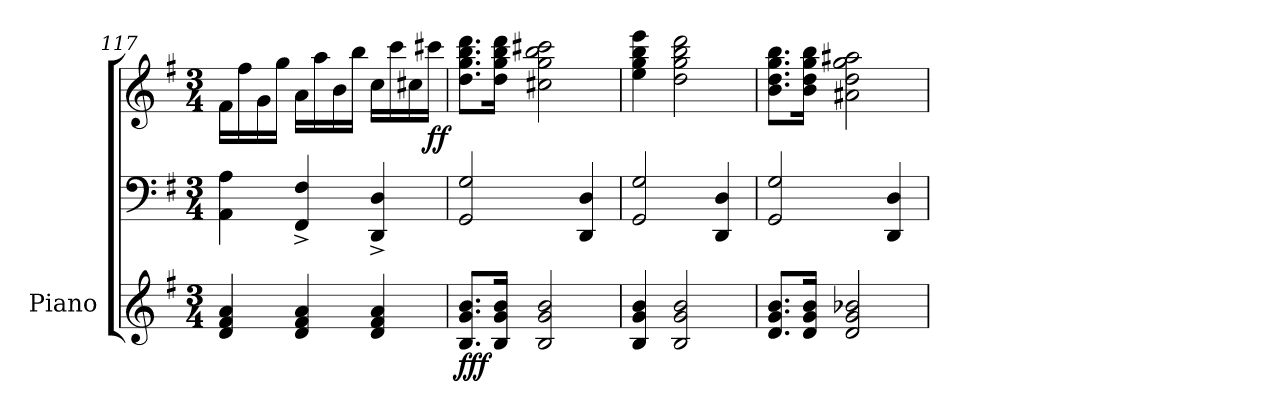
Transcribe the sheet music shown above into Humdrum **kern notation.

**kern	**kern	**kern	**dynam
*part1	*part1	*part1	*part1
*staff3	*staff2	*staff1	*staff1/2/3
*I"Piano	*	*	*
*I'Pno.	*	*	*
*clefG2	*clefF4	*clefG2	*
*k[f#]	*k[f#]	*k[f#]	*
*M3/4	*M3/4	*M3/4	*
=117	=117	=117	=117
4d/ 4f#/ 4a/	4AA\ 4A\	16f#\LL	.
*	*	*MM170	*
.	.	16ff#\	.
.	.	16g\	.
.	.	16gg\JJ	.
4d/ 4f#/ 4a/	4FF#/^ 4F#/^	16a\LL	.
*	*	*MM175	*
.	.	16aa\	.
.	.	16b\	.
.	.	16bb\JJ	.
4d/ 4f#/ 4a/	4DD/^ 4D/^	16cc\LL	.
*	*	*MM182	*
.	.	16ccc\	.
.	.	16cc#X\	.
!	!	!	!LO:DY:b
.	.	16ccc#X\JJ	ff
=118	=118	=118	=118
*	*	*MM192	*
!	!	!	!LO:DY:b=3
!	!	!	!LO:DY:n=1:b
8.B/ 8.g/ 8.b/L	2GG/ 2G/	8.dd\ 8.gg\ 8.bb\ 8.ddd\L	f ff
16B/ 16g/ 16b/Jk	.	16dd\ 16gg\ 16bb\ 16ddd\Jk	.
2B/ 2g/ 2b/	.	2cc#X\ 2gg\ 2bb\ 2ccc#X\	.
.	4DD/ 4D/	.	.
=119	=119	=119	=119
4B/ 4g/ 4b/	2GG/ 2G/	4ee\ 4gg\ 4bb\ 4eee\	.
2B/ 2g/ 2b/	.	2dd\ 2gg\ 2bb\ 2ddd\	.
.	4DD/ 4D/	.	.
=120	=120	=120	=120
8.d/ 8.g/ 8.b/L	2GG/ 2G/	8.b\ 8.dd\ 8.gg\ 8.bb\L	.
16d/ 16g/ 16b/Jk	.	16b\ 16dd\ 16gg\ 16bb\Jk	.
2d/ 2g/ 2b-X/	.	2a#X\ 2dd\ 2gg\ 2aa#X\	.
.	4DD/ 4D/	.	.
=	=	=	=
*-	*-	*-	*-
